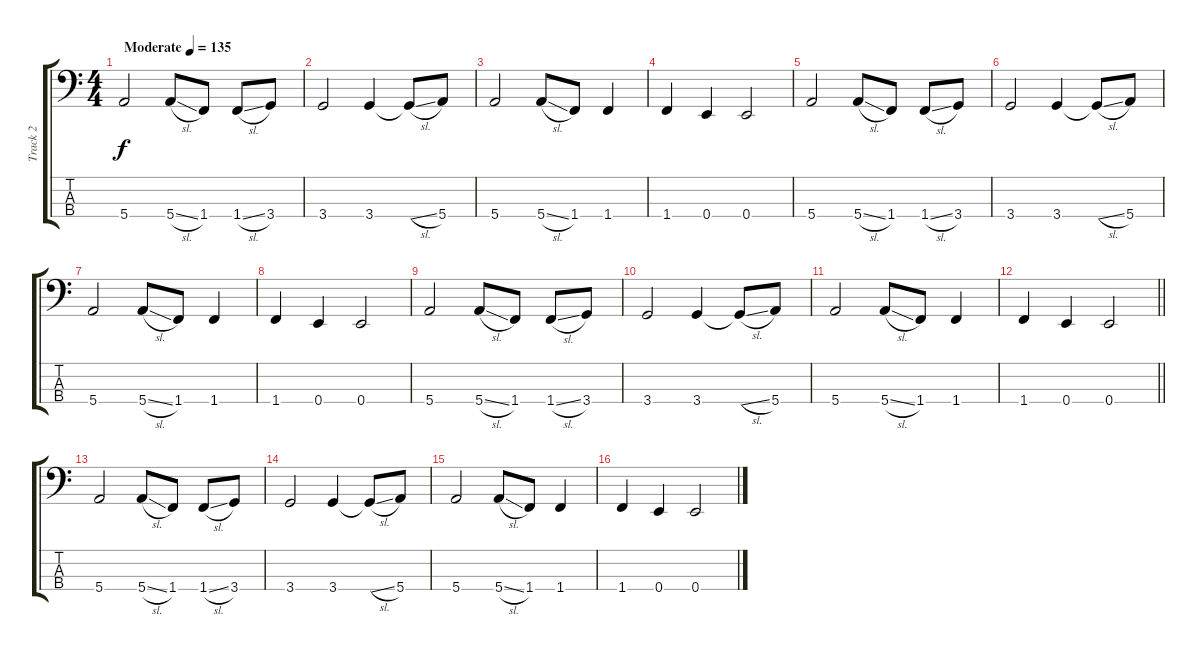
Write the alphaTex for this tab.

\track ("Track 2" "Track 2") {instrument electricbassfinger}
\staff {score tabs}
\tuning (G2 D2 A1 E1) {hide}
\ts (4 4)
\tempo (135 "Moderate")
\clef f4
\ks c
5.4.2{dy f instrument electricbassfinger} 5.4{sl}.8 1.4.8 1.4{sl}.8 3.4.8 |
3.4.2 3.4.4 3.4{sl t}.8 5.4.8 |
5.4.2 5.4{sl}.8 1.4.8 1.4.4 |
1.4.4 0.4.4 0.4.2 |
5.4.2 5.4{sl}.8 1.4.8 1.4{sl}.8 3.4.8 |
3.4.2 3.4.4 3.4{sl t}.8 5.4.8 |
5.4.2 5.4{sl}.8 1.4.8 1.4.4 |
1.4.4 0.4.4 0.4.2 |
5.4.2 5.4{sl}.8 1.4.8 1.4{sl}.8 3.4.8 |
3.4.2 3.4.4 3.4{sl t}.8 5.4.8 |
5.4.2 5.4{sl}.8 1.4.8 1.4.4 |
\barLineRight lightlight
1.4.4 0.4.4 0.4.2 |
\section ("" "")
5.4.2 5.4{sl}.8 1.4.8 1.4{sl}.8 3.4.8 |
3.4.2 3.4.4 3.4{sl t}.8 5.4.8 |
5.4.2 5.4{sl}.8 1.4.8 1.4.4 |
1.4.4 0.4.4 0.4.2
